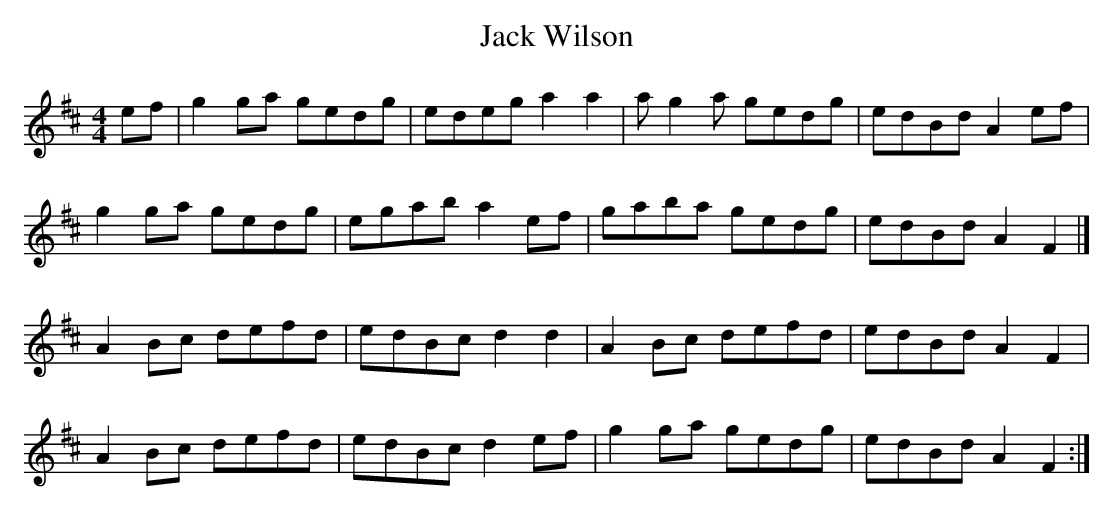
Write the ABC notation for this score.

X:1
T:Jack Wilson
M:4/4
L:1/8
K:D
ef|g2 ga gedg|edeg a2 a2|a g2 a gedg|edBd A2 ef|
g2 ga gedg|egab a2 ef|gaba gedg|edBd A2 F2|]
A2 Bc defd|edBc d2 d2|A2 Bc defd|edBd A2 F2|
A2 Bc defd|edBc d2 ef|g2 ga gedg|edBd A2 F2:|
